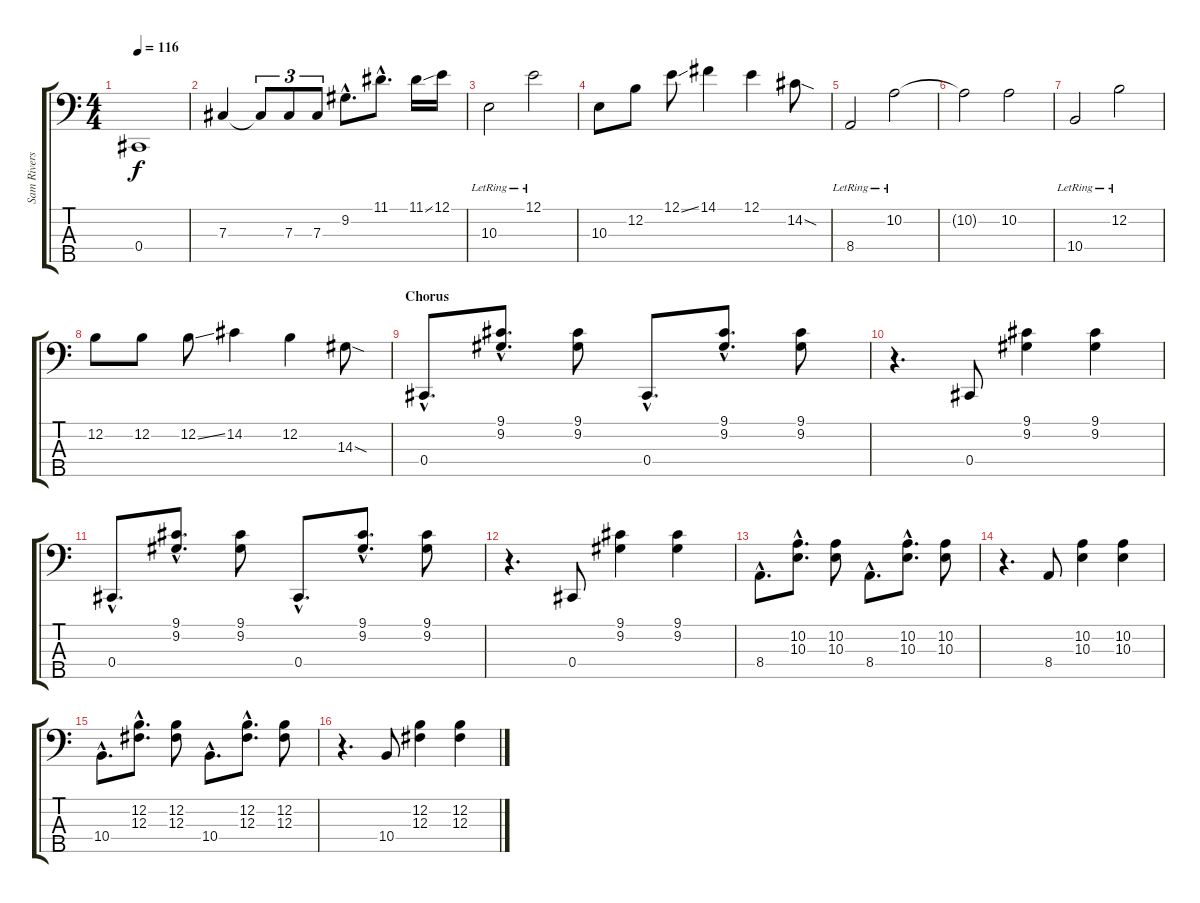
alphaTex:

\track ("Sam Rivers - Bass" "Sam Rivers") {instrument electricbassfinger}
\staff {score tabs}
\tuning (E2 B1 Gb1 Db1 Bb0) {hide}
\ts (4 4)
\tempo 116
\clef f4
\ks c
0.4.1{dy f} |
7.3.4 7.3{t}.8{tu (3 2)} 7.3.8{tu (3 2)} 7.3.8{tu (3 2)} 9.2{hac}.8{d} 11.1{hac}.8{d} 11.1{ss}.16 12.1.16 |
10.3{lr}.2 12.1{lr}.2 |
10.3.8 12.2.8 12.1{ss}.8 14.1.4 12.1.4 14.2{sod}.8 |
8.4{lr}.2 10.2{lr}.2 |
10.2{t}.2 10.2.2 |
10.4{lr}.2 12.2{lr}.2 |
12.2.8 12.2.8 12.2{ss}.8 14.2.4 12.2.4 14.3{sod}.8 |
\section ("" "Chorus")
0.4{hac}.8{d} (9.1{hac} 9.2{hac}).8{d} (9.1 9.2).8 0.4{hac}.8{d} (9.1{hac} 9.2{hac}).8{d} (9.1 9.2).8 |
r.4{d} 0.4.8 (9.1 9.2).4 (9.1 9.2).4 |
0.4{hac}.8{d} (9.1{hac} 9.2{hac}).8{d} (9.1 9.2).8 0.4{hac}.8{d} (9.1{hac} 9.2{hac}).8{d} (9.1 9.2).8 |
r.4{d} 0.4.8 (9.1 9.2).4 (9.1 9.2).4 |
8.4{hac}.8{d} (10.2{hac} 10.3{hac}).8{d} (10.2 10.3).8 8.4{hac}.8{d} (10.2{hac} 10.3{hac}).8{d} (10.2 10.3).8 |
r.4{d} 8.4.8 (10.2 10.3).4 (10.2 10.3).4 |
10.4{hac}.8{d} (12.2{hac} 12.3{hac}).8{d} (12.2 12.3).8 10.4{hac}.8{d} (12.2{hac} 12.3{hac}).8{d} (12.2 12.3).8 |
r.4{d} 10.4.8 (12.2 12.3).4 (12.2 12.3).4
